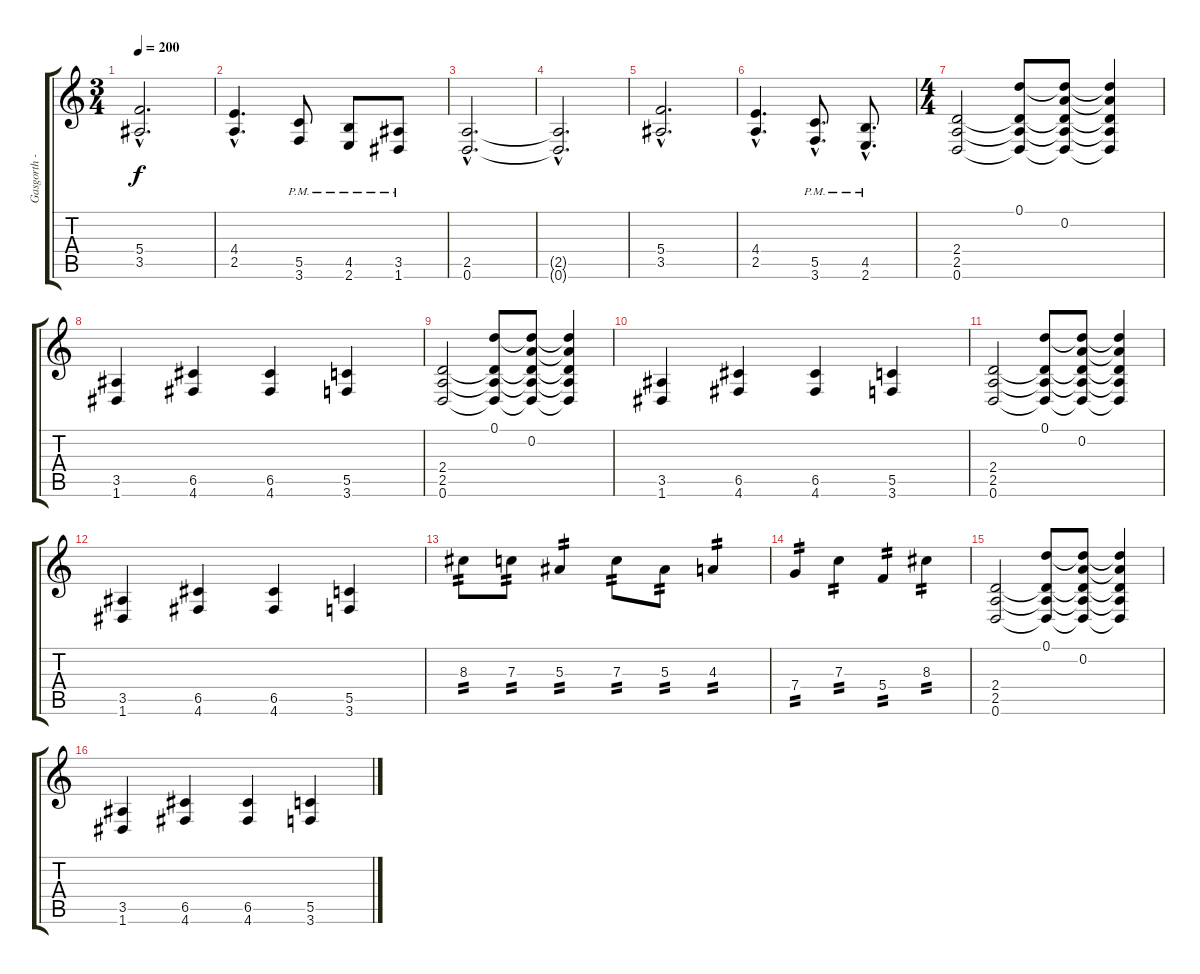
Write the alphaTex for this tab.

\track ("Gasgorth - Aris " "Gasgorth -") {instrument distortionguitar}
\staff {score tabs}
\tuning (D4 A3 F3 C3 G2 D2) {hide}
\ts (3 4)
\tempo 200
\clef g2
\ks c
(5.4{hac} 3.5{hac}).2{d dy f} |
(4.4{hac} 2.5{hac}).4{d} (5.5{pm} 3.6{pm}).8 (4.5{pm} 2.6{pm}).8 (3.5{pm} 1.6{pm}).8 |
(2.5{hac} 0.6{hac}).2{d} |
(2.5{hac t} 0.6{hac t}).2{d} |
(5.4{hac} 3.5{hac}).2{d} |
(4.4{hac} 2.5{hac}).4{d} (5.5{hac pm} 3.6{hac pm}).8{d} (4.5{hac pm} 2.6{hac pm}).8{d} |
\ts (4 4)
(2.4 2.5 0.6).2 (0.1 2.4{t} 2.5{t} 0.6{t}).8 (0.1{t} 0.2 2.4{t} 2.5{t} 0.6{t}).8 (0.1{t} 0.2{t} 2.4{t} 2.5{t} 0.6{t}).4 |
(3.5 1.6).4 (6.5 4.6).4 (6.5 4.6).4 (5.5 3.6).4 |
(2.4 2.5 0.6).2 (0.1 2.4{t} 2.5{t} 0.6{t}).8 (0.1{t} 0.2 2.4{t} 2.5{t} 0.6{t}).8 (0.1{t} 0.2{t} 2.4{t} 2.5{t} 0.6{t}).4 |
(3.5 1.6).4 (6.5 4.6).4 (6.5 4.6).4 (5.5 3.6).4 |
(2.4 2.5 0.6).2 (0.1 2.4{t} 2.5{t} 0.6{t}).8 (0.1{t} 0.2 2.4{t} 2.5{t} 0.6{t}).8 (0.1{t} 0.2{t} 2.4{t} 2.5{t} 0.6{t}).4 |
(3.5 1.6).4 (6.5 4.6).4 (6.5 4.6).4 (5.5 3.6).4 |
8.3.8{tp 2} 7.3.8{tp 2} 5.3.4{tp 2} 7.3.8{tp 2} 5.3.8{tp 2} 4.3.4{tp 2} |
7.4.4{tp 2} 7.3.4{tp 2} 5.4.4{tp 2} 8.3.4{tp 2} |
(2.4 2.5 0.6).2 (0.1 2.4{t} 2.5{t} 0.6{t}).8 (0.1{t} 0.2 2.4{t} 2.5{t} 0.6{t}).8 (0.1{t} 0.2{t} 2.4{t} 2.5{t} 0.6{t}).4 |
(3.5 1.6).4 (6.5 4.6).4 (6.5 4.6).4 (5.5 3.6).4
